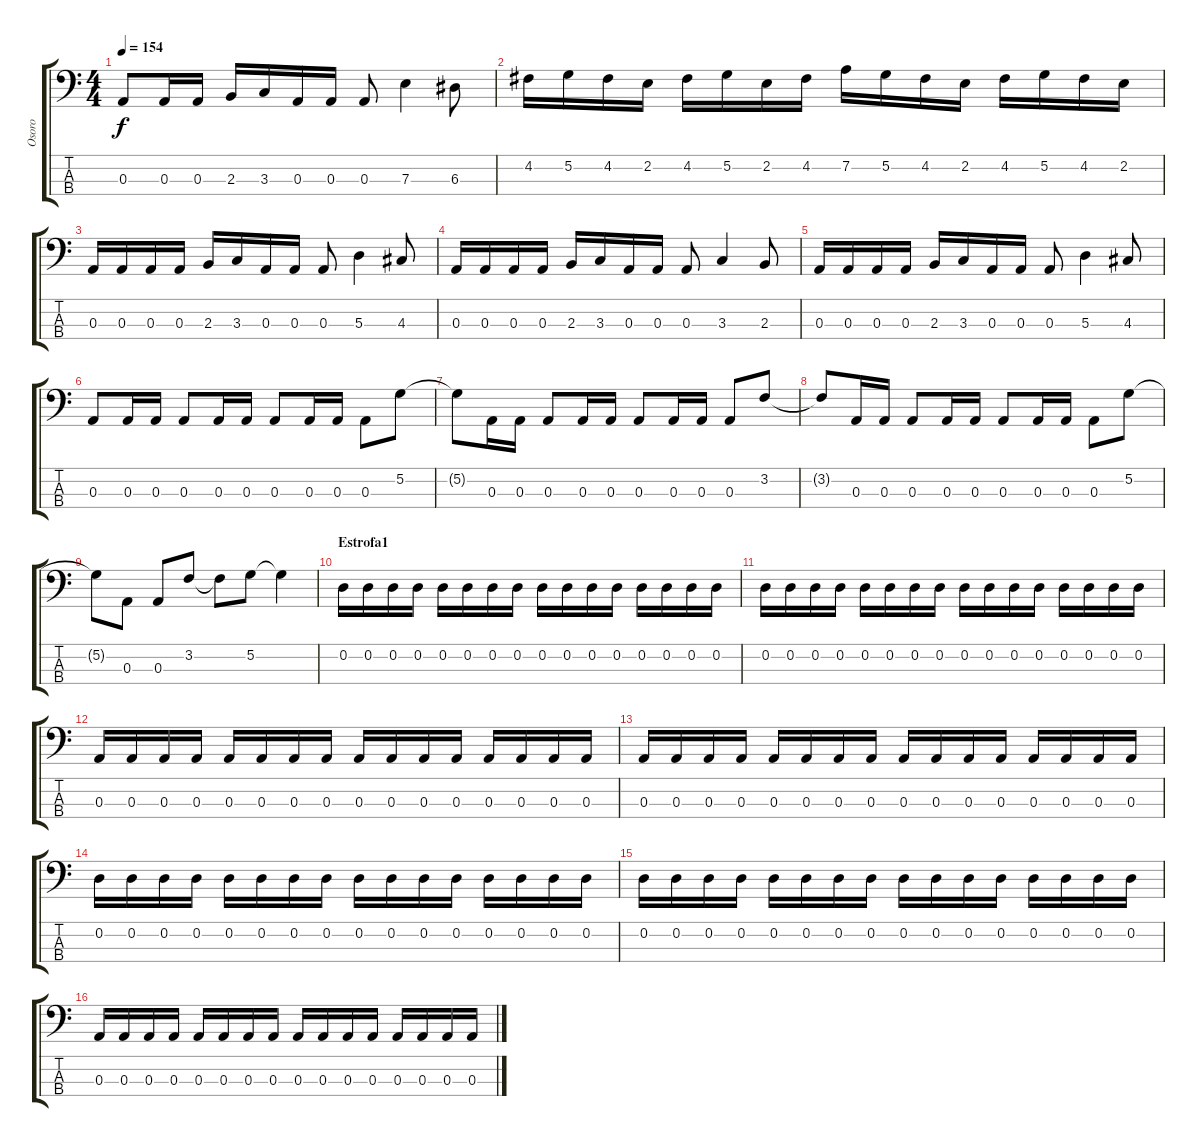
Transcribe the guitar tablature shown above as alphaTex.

\track ("Osoro" "Osoro") {instrument electricbasspick}
\staff {score tabs}
\tuning (G2 D2 A1 E1) {hide}
\ts (4 4)
\tempo 154
\clef f4
\ks c
0.3.8{dy f} 0.3.16 0.3.16 2.3.16 3.3.16 0.3.16 0.3.16 0.3.8 7.3.4 6.3.8 |
4.2.16 5.2.16 4.2.16 2.2.16 4.2.16 5.2.16 2.2.16 4.2.16 7.2.16 5.2.16 4.2.16 2.2.16 4.2.16 5.2.16 4.2.16 2.2.16 |
0.3.16 0.3.16 0.3.16 0.3.16 2.3.16 3.3.16 0.3.16 0.3.16 0.3.8 5.3.4 4.3.8 |
0.3.16 0.3.16 0.3.16 0.3.16 2.3.16 3.3.16 0.3.16 0.3.16 0.3.8 3.3.4 2.3.8 |
0.3.16 0.3.16 0.3.16 0.3.16 2.3.16 3.3.16 0.3.16 0.3.16 0.3.8 5.3.4 4.3.8 |
0.3.8 0.3.16 0.3.16 0.3.8 0.3.16 0.3.16 0.3.8 0.3.16 0.3.16 0.3.8 5.2.8 |
5.2{t}.8 0.3.16 0.3.16 0.3.8 0.3.16 0.3.16 0.3.8 0.3.16 0.3.16 0.3.8 3.2.8 |
3.2{t}.8 0.3.16 0.3.16 0.3.8 0.3.16 0.3.16 0.3.8 0.3.16 0.3.16 0.3.8 5.2.8 |
5.2{t}.8 0.3.8 0.3.8 3.2.8 3.2{t}.8 5.2.8 5.2{t}.4 |
\section ("" "Estrofa1")
0.2.16 0.2.16 0.2.16 0.2.16 0.2.16 0.2.16 0.2.16 0.2.16 0.2.16 0.2.16 0.2.16 0.2.16 0.2.16 0.2.16 0.2.16 0.2.16 |
0.2.16 0.2.16 0.2.16 0.2.16 0.2.16 0.2.16 0.2.16 0.2.16 0.2.16 0.2.16 0.2.16 0.2.16 0.2.16 0.2.16 0.2.16 0.2.16 |
0.3.16 0.3.16 0.3.16 0.3.16 0.3.16 0.3.16 0.3.16 0.3.16 0.3.16 0.3.16 0.3.16 0.3.16 0.3.16 0.3.16 0.3.16 0.3.16 |
0.3.16 0.3.16 0.3.16 0.3.16 0.3.16 0.3.16 0.3.16 0.3.16 0.3.16 0.3.16 0.3.16 0.3.16 0.3.16 0.3.16 0.3.16 0.3.16 |
0.2.16 0.2.16 0.2.16 0.2.16 0.2.16 0.2.16 0.2.16 0.2.16 0.2.16 0.2.16 0.2.16 0.2.16 0.2.16 0.2.16 0.2.16 0.2.16 |
0.2.16 0.2.16 0.2.16 0.2.16 0.2.16 0.2.16 0.2.16 0.2.16 0.2.16 0.2.16 0.2.16 0.2.16 0.2.16 0.2.16 0.2.16 0.2.16 |
0.3.16 0.3.16 0.3.16 0.3.16 0.3.16 0.3.16 0.3.16 0.3.16 0.3.16 0.3.16 0.3.16 0.3.16 0.3.16 0.3.16 0.3.16 0.3.16
